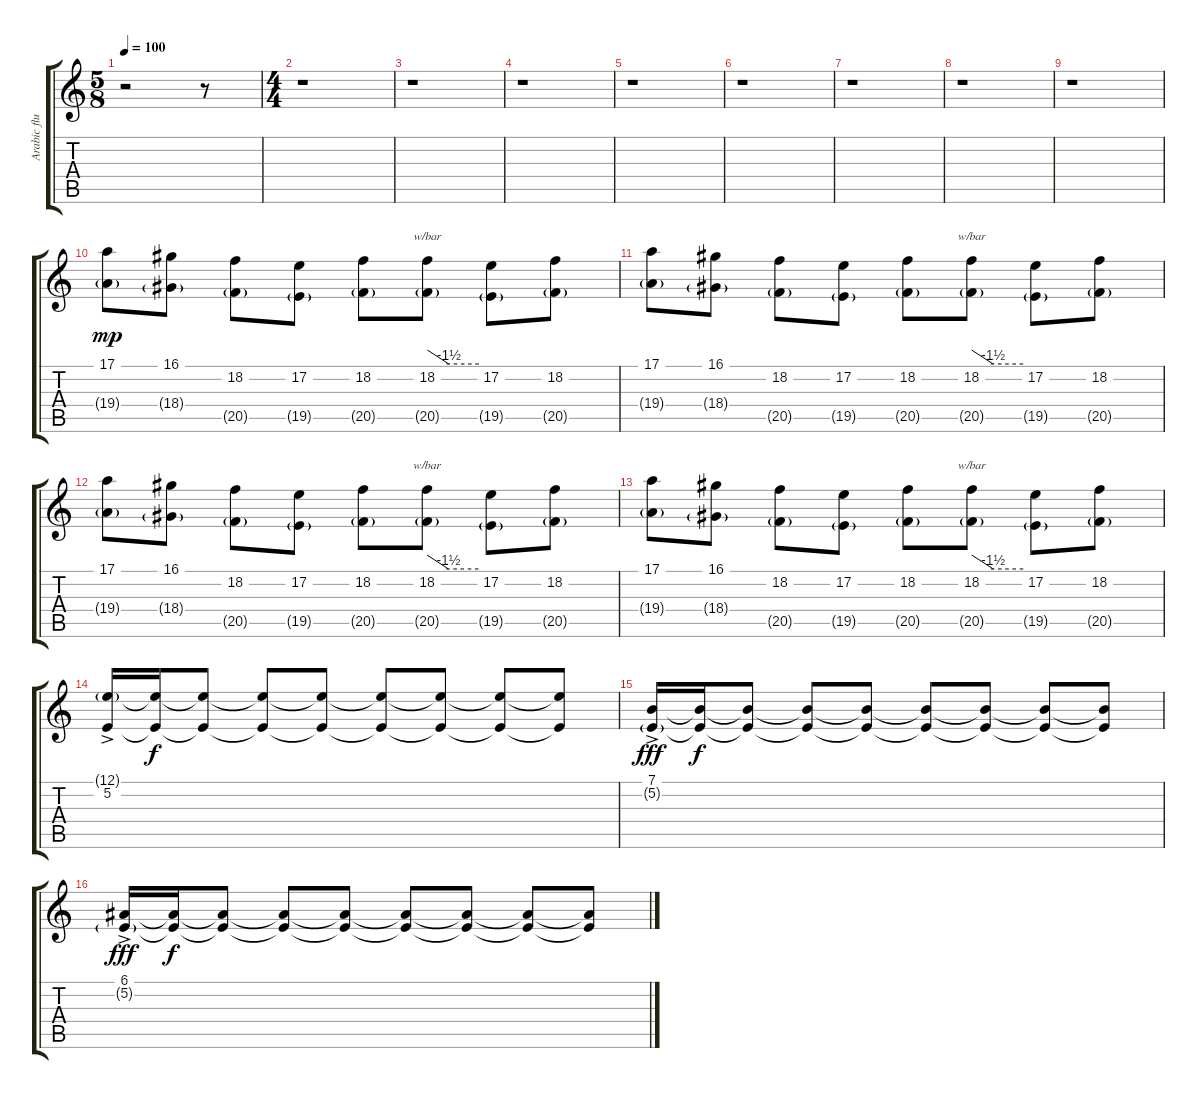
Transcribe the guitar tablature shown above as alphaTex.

\track ("Arabic flute sound" "Arabic flu") {instrument flute}
\staff {score tabs}
\tuning (E4 B3 G3 D3 A2 E2) {hide}
\ts (5 8)
\tempo 100
\clef g2
\ks c
r.2{dy mp instrument flute} r.8 |
\ts (4 4)
r.1 |
r.1 |
r.1 |
r.1 |
r.1 |
r.1 |
r.1 |
r.1 |
(17.1 19.4{g}).8 (16.1 18.4{g}).8 (18.2 20.5{g}).8 (17.2 19.5{g}).8 (18.2 20.5{g}).8 (18.2 20.5{g}).8{tbe (custom default 0 0 25 -6 60 -6)} (17.2 19.5{g}).8 (18.2 20.5{g}).8 |
(17.1 19.4{g}).8 (16.1 18.4{g}).8 (18.2 20.5{g}).8 (17.2 19.5{g}).8 (18.2 20.5{g}).8 (18.2 20.5{g}).8{tbe (custom default 0 0 25 -6 60 -6)} (17.2 19.5{g}).8 (18.2 20.5{g}).8 |
(17.1 19.4{g}).8 (16.1 18.4{g}).8 (18.2 20.5{g}).8 (17.2 19.5{g}).8 (18.2 20.5{g}).8 (18.2 20.5{g}).8{tbe (custom default 0 0 25 -6 60 -6)} (17.2 19.5{g}).8 (18.2 20.5{g}).8 |
(17.1 19.4{g}).8 (16.1 18.4{g}).8 (18.2 20.5{g}).8 (17.2 19.5{g}).8 (18.2 20.5{g}).8 (18.2 20.5{g}).8{tbe (custom default 0 0 25 -6 60 -6)} (17.2 19.5{g}).8 (18.2 20.5{g}).8 |
(12.1{g ac} 5.2{ac}).16{volume 12} (12.1{t} 5.2{t}).16{dy f volume 6} (12.1{t} 5.2{t}).8{volume 7} (12.1{t} 5.2{t}).8{volume 8} (12.1{t} 5.2{t}).8{volume 9} (12.1{t} 5.2{t}).8{volume 10} (12.1{t} 5.2{t}).8{volume 11} (12.1{t} 5.2{t}).8{volume 12} (12.1{t} 5.2{t}).8{volume 13} |
(7.1{ac} 5.2{g}).16{dy fff volume 12} (7.1{t} 5.2{t}).16{dy f volume 6} (7.1{t} 5.2{t}).8{volume 7} (7.1{t} 5.2{t}).8{volume 8} (7.1{t} 5.2{t}).8{volume 9} (7.1{t} 5.2{t}).8{volume 10} (7.1{t} 5.2{t}).8{volume 11} (7.1{t} 5.2{t}).8{volume 12} (7.1{t} 5.2{t}).8{volume 13} |
(6.1{ac} 5.2{g}).16{dy fff volume 12} (6.1{t} 5.2{t}).16{dy f volume 6} (6.1{t} 5.2{t}).8{volume 7} (6.1{t} 5.2{t}).8{volume 8} (6.1{t} 5.2{t}).8{volume 9} (6.1{t} 5.2{t}).8{volume 10} (6.1{t} 5.2{t}).8{volume 11} (6.1{t} 5.2{t}).8{volume 12} (6.1{t} 5.2{t}).8{volume 13}
